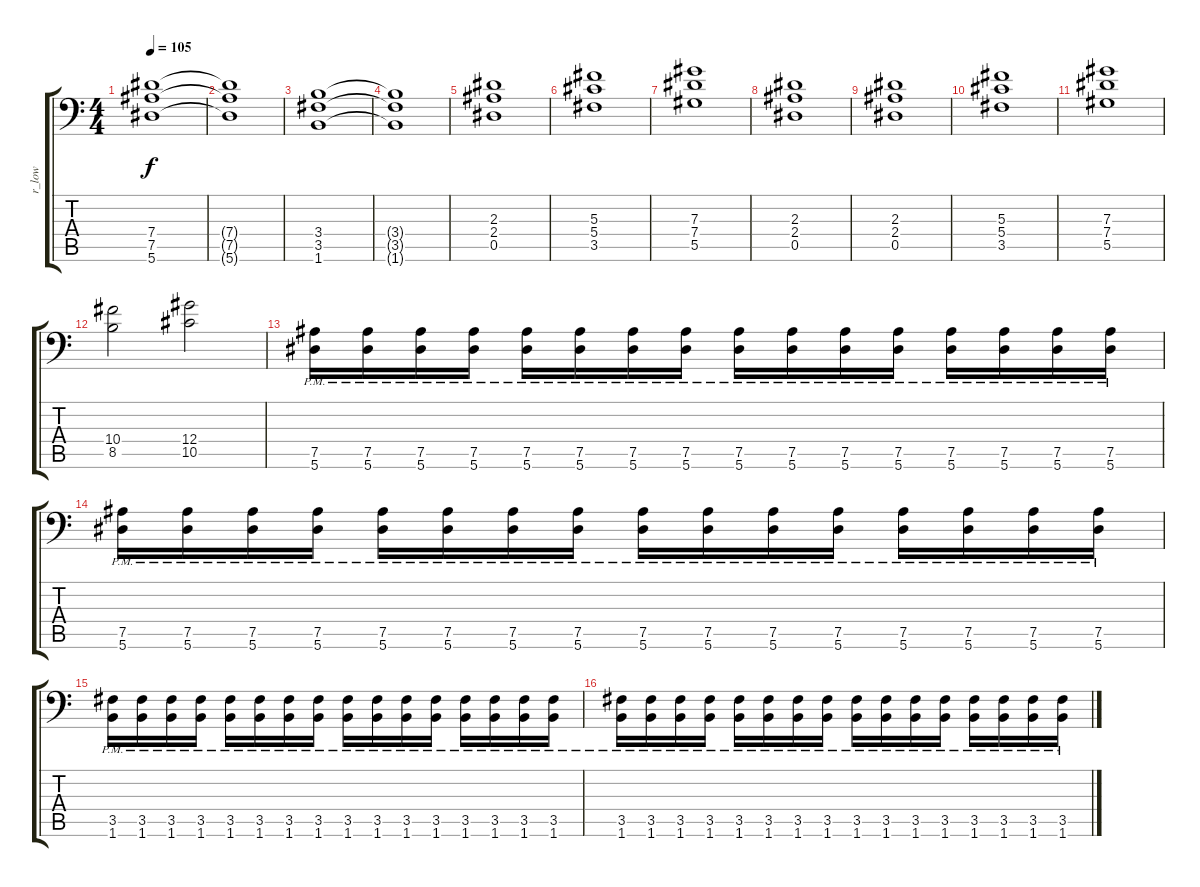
\track ("r_low" "r_low") {instrument distortionguitar}
\staff {score tabs}
\tuning (Bb3 F3 Db3 Ab2 Eb2 Bb1) {hide}
\ts (4 4)
\tempo 105
\clef f4
\ks c
(7.4 7.5 5.6).1{dy f} |
(7.4{t} 7.5{t} 5.6{t}).1 |
(3.4 3.5 1.6).1 |
(3.4{t} 3.5{t} 1.6{t}).1 |
(2.3 2.4 0.5).1 |
(5.3 5.4 3.5).1 |
(7.3 7.4 5.5).1 |
(2.3 2.4 0.5).1 |
(2.3 2.4 0.5).1 |
(5.3 5.4 3.5).1 |
(7.3 7.4 5.5).1 |
(10.4 8.5).2 (12.4 10.5).2 |
(7.5{pm} 5.6{pm}).16 (7.5{pm} 5.6{pm}).16 (7.5{pm} 5.6{pm}).16 (7.5{pm} 5.6{pm}).16 (7.5{pm} 5.6{pm}).16 (7.5{pm} 5.6{pm}).16 (7.5{pm} 5.6{pm}).16 (7.5{pm} 5.6{pm}).16 (7.5{pm} 5.6{pm}).16 (7.5{pm} 5.6{pm}).16 (7.5{pm} 5.6{pm}).16 (7.5{pm} 5.6{pm}).16 (7.5{pm} 5.6{pm}).16 (7.5{pm} 5.6{pm}).16 (7.5{pm} 5.6{pm}).16 (7.5{pm} 5.6{pm}).16 |
(7.5{pm} 5.6{pm}).16 (7.5{pm} 5.6{pm}).16 (7.5{pm} 5.6{pm}).16 (7.5{pm} 5.6{pm}).16 (7.5{pm} 5.6{pm}).16 (7.5{pm} 5.6{pm}).16 (7.5{pm} 5.6{pm}).16 (7.5{pm} 5.6{pm}).16 (7.5{pm} 5.6{pm}).16 (7.5{pm} 5.6{pm}).16 (7.5{pm} 5.6{pm}).16 (7.5{pm} 5.6{pm}).16 (7.5{pm} 5.6{pm}).16 (7.5{pm} 5.6{pm}).16 (7.5{pm} 5.6{pm}).16 (7.5{pm} 5.6{pm}).16 |
(3.5{pm} 1.6{pm}).16 (3.5{pm} 1.6{pm}).16 (3.5{pm} 1.6{pm}).16 (3.5{pm} 1.6{pm}).16 (3.5{pm} 1.6{pm}).16 (3.5{pm} 1.6{pm}).16 (3.5{pm} 1.6{pm}).16 (3.5{pm} 1.6{pm}).16 (3.5{pm} 1.6{pm}).16 (3.5{pm} 1.6{pm}).16 (3.5{pm} 1.6{pm}).16 (3.5{pm} 1.6{pm}).16 (3.5{pm} 1.6{pm}).16 (3.5{pm} 1.6{pm}).16 (3.5{pm} 1.6{pm}).16 (3.5{pm} 1.6{pm}).16 |
(3.5{pm} 1.6{pm}).16 (3.5{pm} 1.6{pm}).16 (3.5{pm} 1.6{pm}).16 (3.5{pm} 1.6{pm}).16 (3.5{pm} 1.6{pm}).16 (3.5{pm} 1.6{pm}).16 (3.5{pm} 1.6{pm}).16 (3.5{pm} 1.6{pm}).16 (3.5{pm} 1.6{pm}).16 (3.5{pm} 1.6{pm}).16 (3.5{pm} 1.6{pm}).16 (3.5{pm} 1.6{pm}).16 (3.5{pm} 1.6{pm}).16 (3.5{pm} 1.6{pm}).16 (3.5{pm} 1.6{pm}).16 (3.5{pm} 1.6{pm}).16
